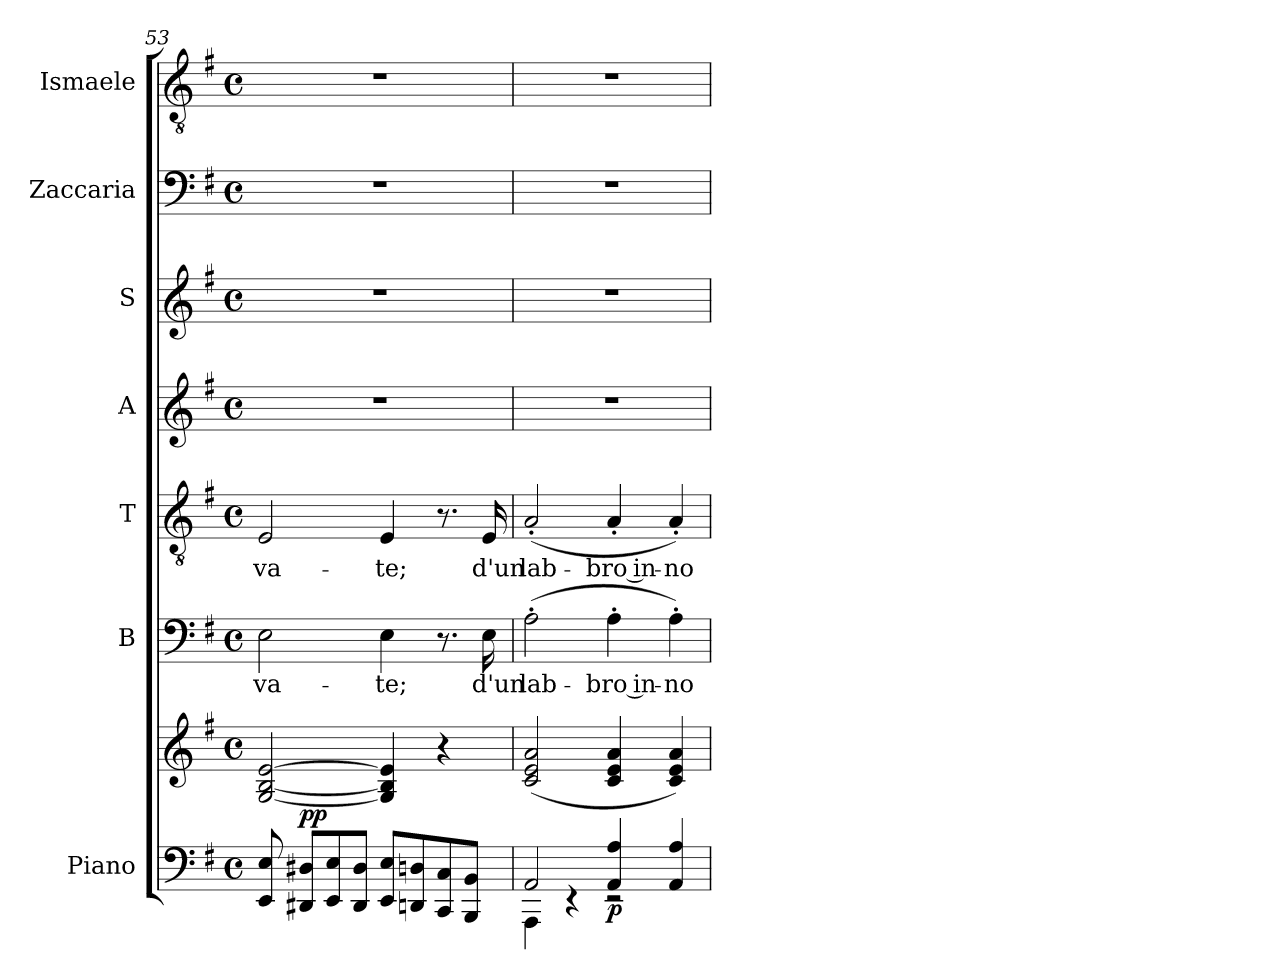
**kern	**kern	**dynam	**kern	**text	**kern	**text	**kern	**kern	**kern	**kern
*part7	*part7	*part7	*part6	*part6	*part5	*part5	*part4	*part3	*part2	*part1
*staff8	*staff7	*staff7/8	*staff6	*staff6	*staff5	*staff5	*staff4	*staff3	*staff2	*staff1
*I"Piano	*	*	*I"B	*	*I"T	*	*I"A	*I"S	*I"Zaccaria	*I"Ismaele
*I'Pno	*	*	*I'B	*	*I'T	*	*I'A	*I'S	*	*
*clefF4	*clefG2	*	*clefF4	*	*clefGv2	*	*clefG2	*clefG2	*clefF4	*clefGv2
*k[f#]	*k[f#]	*	*k[f#]	*	*k[f#]	*	*k[f#]	*k[f#]	*k[f#]	*k[f#]
*M4/4	*M4/4	*	*M4/4	*	*M4/4	*	*M4/4	*M4/4	*M4/4	*M4/4
*met(c)	*met(c)	*	*met(c)	*	*met(c)	*	*met(c)	*met(c)	*met(c)	*met(c)
=53	=53	=53	=53	=53	=53	=53	=53	=53	=53	=53
!	!	!	!	!LO:LY:b	!	!LO:LY:b	!	!	!	!
8EE/ 8E/	[2G/ [2B/ [2e/	.	2E\	-va-	2E/	-va-	1r	1r	1r	1r
!	!	!LO:DY:a=2	!	!	!	!	!	!	!	!
8DD#X/ 8D#X/L	.	pp	.	.	.	.	.	.	.	.
8EE/ 8E/	.	.	.	.	.	.	.	.	.	.
8DD#/ 8D#/J	.	.	.	.	.	.	.	.	.	.
!	!	!	!	!LO:LY:b	!	!LO:LY:b	!	!	!	!
8EE/ 8E/L	4G/] 4B/] 4e/]	.	4E\	-te;	4E/	-te;	.	.	.	.
8DDn/ 8Dn/	.	.	.	.	.	.	.	.	.	.
8CC/ 8C/	4r	.	8.r	.	8.r	.	.	.	.	.
8BBB/ 8BB/J	.	.	.	.	.	.	.	.	.	.
!	!	!	!	!LO:LY:b	!	!LO:LY:b	!	!	!	!
.	.	.	16E\	d'un	16E/	d'un	.	.	.	.
=54	=54	=54	=54	=54	=54	=54	=54	=54	=54	=54
*^	*	*	*	*	*	*	*	*	*	*
!	!	!	!	!	!LO:LY:b	!	!LO:LY:b	!	!	!	!
2AA/	4AAA\	(>2c/ 2e/ 2a/	.	(>2A'\	lab-	(>2A'/	lab-	1r	1r	1r	1r
.	4rEE	.	.	.	.	.	.	.	.	.	.
!	!	!	!LO:DY:b=2	!	!LO:LY:b	!	!LO:LY:b	!	!	!	!
4AA/ 4A/	2rEE	4c/ 4e/ 4a/	p	4A'\	bro in-	4A'/	bro in-	.	.	.	.
!	!	!	!	!	!LO:LY:b	!	!LO:LY:b	!	!	!	!
4AA/ 4A/	.	4c/ 4e/ 4a/)	.	4A'\)	-no-	4A'/)	-no-	.	.	.	.
*v	*v	*	*	*	*	*	*	*	*	*	*
=	=	=	=	=	=	=	=	=	=	=
*-	*-	*-	*-	*-	*-	*-	*-	*-	*-	*-
